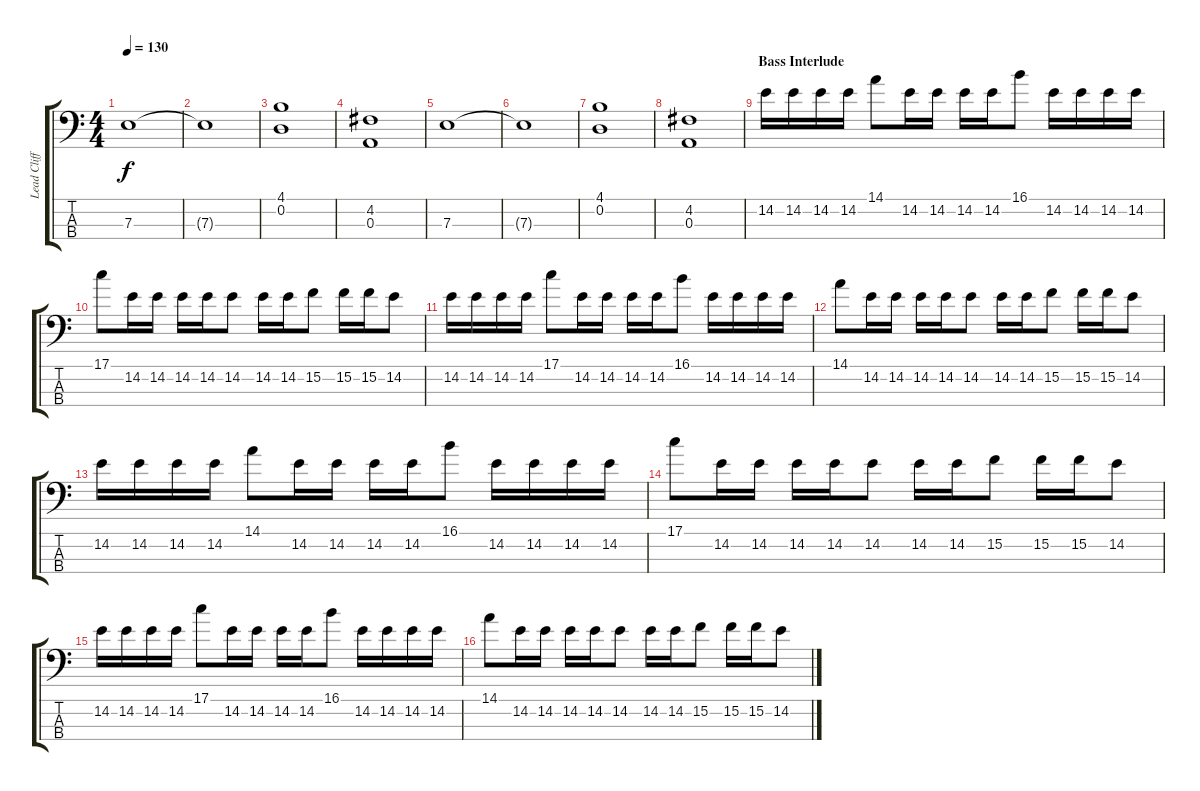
\track ("Lead Cliff I" "Lead Cliff") {instrument electricbassfinger}
\staff {score tabs}
\tuning (G2 D2 A1 E1) {hide}
\ts (4 4)
\tempo 130
\clef f4
\ks c
7.3.1{dy f instrument lead1square} |
7.3{t}.1 |
(4.1 0.2).1 |
(4.2 0.3).1 |
7.3.1{instrument lead1square} |
7.3{t}.1 |
(4.1 0.2).1 |
(4.2 0.3).1 |
\section ("" "Bass Interlude")
14.2.16{volume 14 instrument overdrivenguitar} 14.2.16 14.2.16 14.2.16 14.1.8 14.2.16 14.2.16 14.2.16 14.2.16 16.1.8 14.2.16 14.2.16 14.2.16 14.2.16 |
17.1.8{instrument overdrivenguitar} 14.2.16 14.2.16 14.2.16 14.2.16 14.2.8 14.2.16 14.2.16 15.2.8 15.2.16 15.2.16 14.2.8 |
14.2.16{instrument overdrivenguitar} 14.2.16 14.2.16 14.2.16 17.1.8 14.2.16 14.2.16 14.2.16 14.2.16 16.1.8 14.2.16 14.2.16 14.2.16 14.2.16 |
14.1.8{instrument overdrivenguitar} 14.2.16 14.2.16 14.2.16 14.2.16 14.2.8 14.2.16 14.2.16 15.2.8 15.2.16 15.2.16 14.2.8 |
14.2.16{volume 13 instrument overdrivenguitar} 14.2.16 14.2.16 14.2.16 14.1.8 14.2.16 14.2.16 14.2.16 14.2.16 16.1.8 14.2.16 14.2.16 14.2.16 14.2.16 |
17.1.8{instrument overdrivenguitar} 14.2.16 14.2.16 14.2.16 14.2.16 14.2.8 14.2.16 14.2.16 15.2.8 15.2.16 15.2.16 14.2.8 |
14.2.16{instrument overdrivenguitar} 14.2.16 14.2.16 14.2.16 17.1.8 14.2.16 14.2.16 14.2.16 14.2.16 16.1.8 14.2.16 14.2.16 14.2.16 14.2.16 |
14.1.8{instrument overdrivenguitar} 14.2.16 14.2.16 14.2.16 14.2.16 14.2.8 14.2.16 14.2.16 15.2.8 15.2.16 15.2.16 14.2.8
